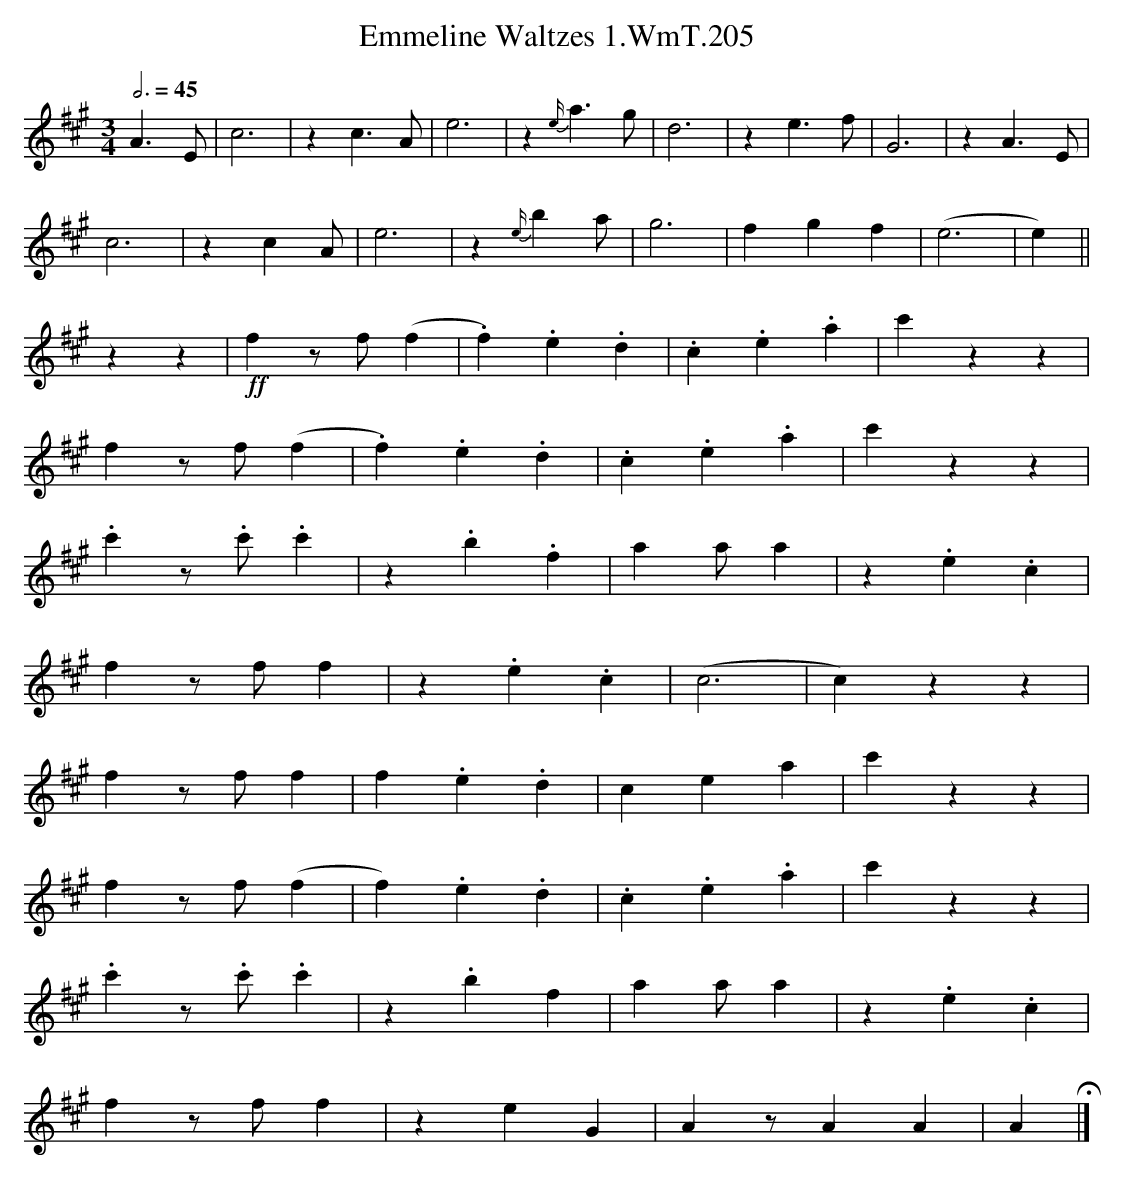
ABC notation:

X:1
T:Emmeline Waltzes 1.WmT.205
M:3/4
L:1/8
Q:3/4=45
K:A
A3 E|c6|z2 c3 A|e6|z2 {e/}a3 g|d6|z2 e3 f|G6|z2 A3 E|
c6|z2 c2 A|e6|z2 {e/}b2 a|g6|f2g2f2|(e6|e2)||
z2 z2|!ff!f2 z f (f2|.f2) .e2 .d2|.c2 .e2 .a2|c'2 z2 z2|
f2 z f (f2|.f2) .e2 .d2|.c2 .e2 .a2|c'2 z2 z2|
.c'2 z .c' .c'2|z2 .b2 .f2|a2 a a2|z2 .e2 .c2|
f2 z f f2|z2 .e2 .c2|(c6|c2) z2 z2 |
f2 z f f2|f2 .e2 .d2|c2 e2 a2|c'2 z2 z2 |
f2 z f (f2|f2).e2 .d2|.c2 .e2 .a2|c'2 z2 z2|
.c'2 z .c' .c'2|z2 .b2 f2|a2 a a2 |z2 .e2 .c2|
f2 z f f2|z2 e2 G2|A2 z A2 A2| A2 !fermata!|]
